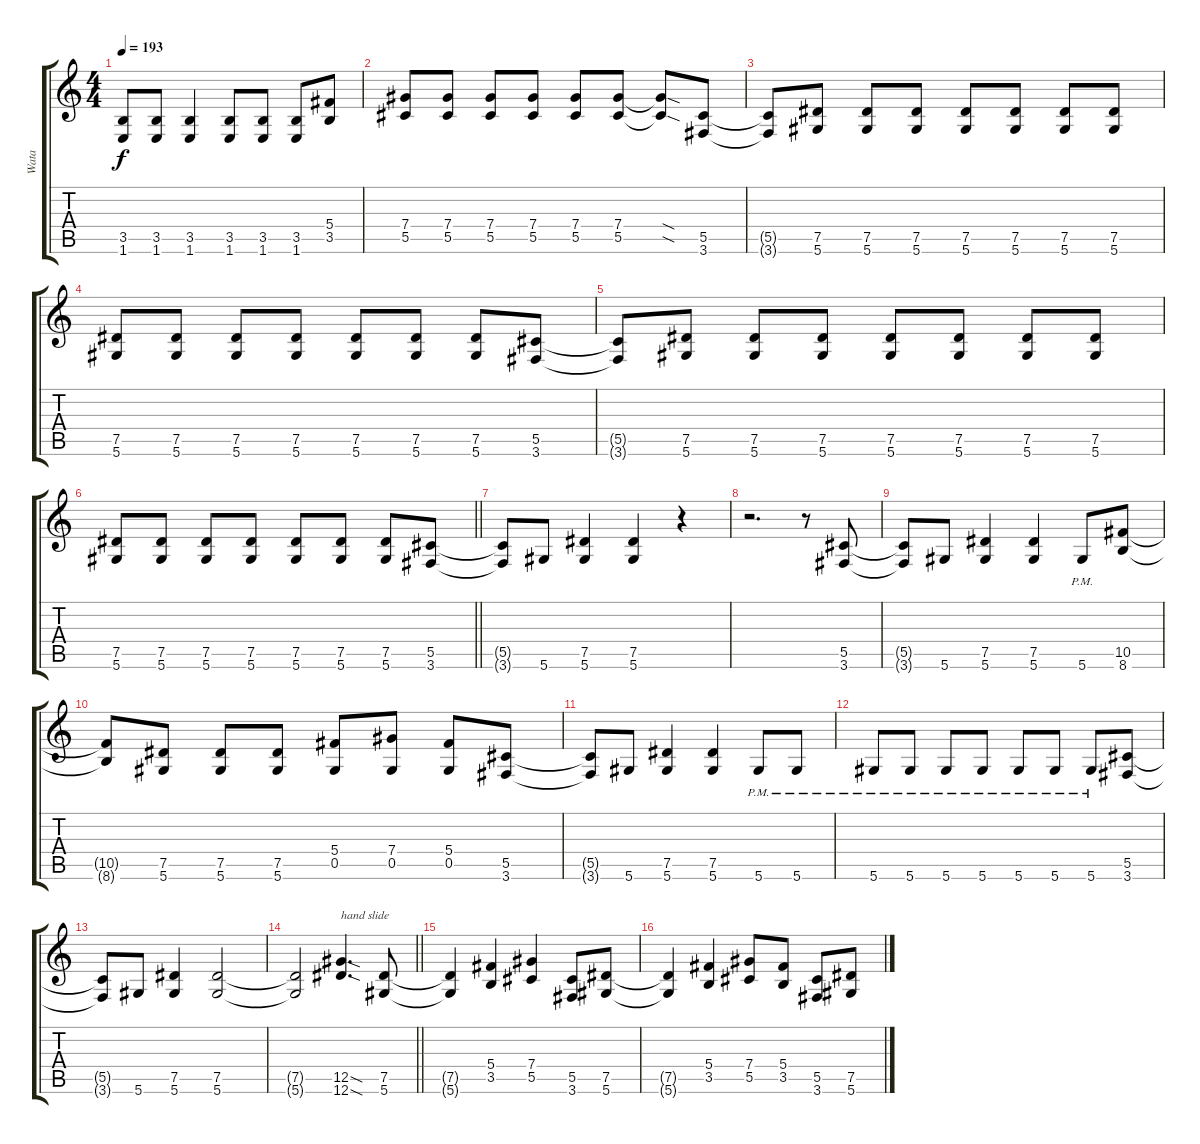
\track ("Wata" "Wata") {instrument distortionguitar}
\staff {score tabs}
\tuning (Eb4 Bb3 Gb3 Db3 Ab2 Eb2) {hide}
\ts (4 4)
\tempo 193
\clef g2
\ks c
(3.5{t} 1.6{t}).8{dy f} (3.5 1.6).8 (3.5 1.6).4 (3.5 1.6).8 (3.5 1.6).8 (3.5 1.6).8 (5.4 3.5).8 |
(7.4 5.5).8 (7.4 5.5).8 (7.4 5.5).8 (7.4 5.5).8 (7.4 5.5).8 (7.4 5.5).8 (7.4{sod t} 5.5{sod t}).8 (5.5 3.6).8 |
(5.5{t} 3.6{t}).8 (7.5 5.6).8 (7.5 5.6).8 (7.5 5.6).8 (7.5 5.6).8 (7.5 5.6).8 (7.5 5.6).8 (7.5 5.6).8 |
(7.5 5.6).8 (7.5 5.6).8 (7.5 5.6).8 (7.5 5.6).8 (7.5 5.6).8 (7.5 5.6).8 (7.5 5.6).8 (5.5 3.6).8 |
(5.5{t} 3.6{t}).8 (7.5 5.6).8 (7.5 5.6).8 (7.5 5.6).8 (7.5 5.6).8 (7.5 5.6).8 (7.5 5.6).8 (7.5 5.6).8 |
\barLineRight lightlight
(7.5 5.6).8 (7.5 5.6).8 (7.5 5.6).8 (7.5 5.6).8 (7.5 5.6).8 (7.5 5.6).8 (7.5 5.6).8 (5.5 3.6).8 |
\section ("" "")
(5.5{t} 3.6{t}).8 5.6.8 (7.5 5.6).4 (7.5 5.6).4 r.4 |
r.2{d} r.8 (5.5 3.6).8 |
(5.5{t} 3.6{t}).8 5.6.8 (7.5 5.6).4 (7.5 5.6).4 5.6{pm}.8 (10.5 8.6).8 |
(10.5{t} 8.6{t}).8 (7.5 5.6).8 (7.5 5.6).8 (7.5 5.6).8 (5.4 0.5).8 (7.4 0.5).8 (5.4 0.5).8 (5.5 3.6).8 |
(5.5{t} 3.6{t}).8 5.6.8 (7.5 5.6).4 (7.5 5.6).4 5.6{pm}.8 5.6{pm}.8 |
5.6{pm}.8 5.6{pm}.8 5.6{pm}.8 5.6{pm}.8 5.6{pm}.8 5.6{pm}.8 5.6{pm}.8 (5.5 3.6).8 |
(5.5{t} 3.6{t}).8 5.6.8 (7.5 5.6).4 (7.5 5.6).2 |
\barLineRight lightlight
(7.5{t} 5.6{t}).2 (12.5{sod} 12.6{sod}).4{d txt "hand slide"} (7.5 5.6).8 |
\section ("" "")
(7.5{t} 5.6{t}).4 (5.4 3.5).4 (7.4 5.5).4 (5.5 3.6).8 (7.5 5.6).8 |
(7.5{t} 5.6{t}).4 (5.4 3.5).4 (7.4 5.5).8 (5.4 3.5).8 (5.5 3.6).8 (7.5 5.6).8
